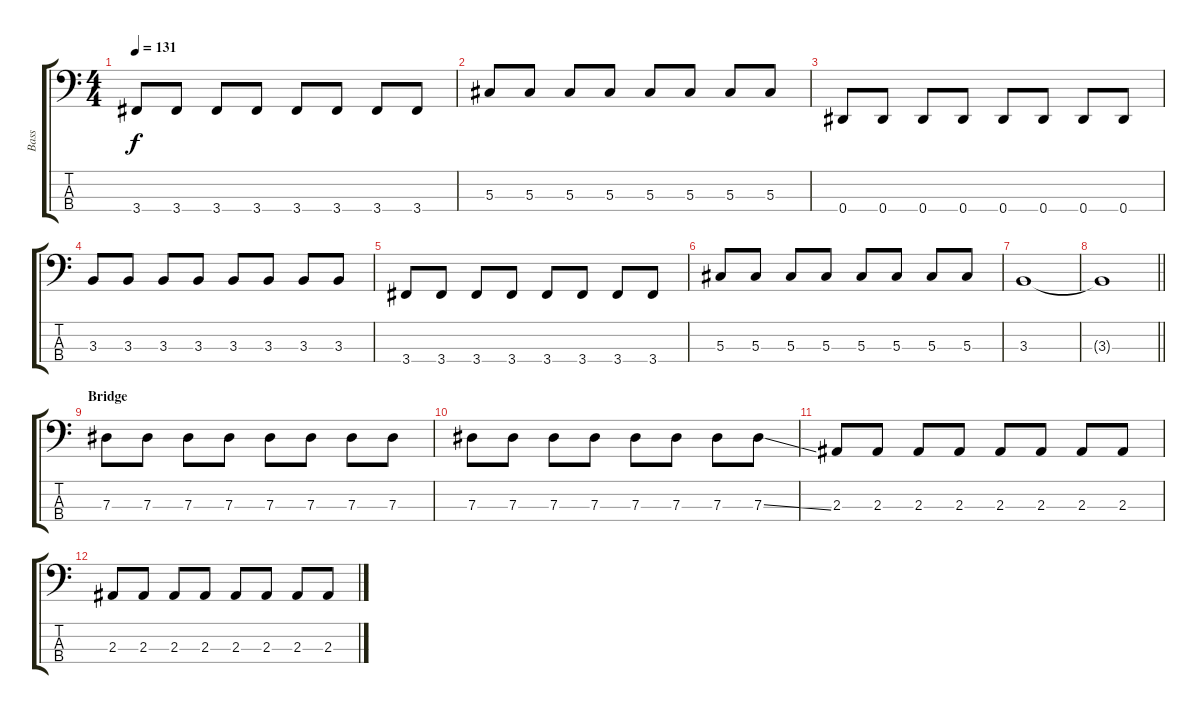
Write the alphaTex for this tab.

\track ("Bass" "Bass") {instrument electricbassfinger}
\staff {score tabs}
\tuning (Gb2 Db2 Ab1 Eb1) {hide}
\ts (4 4)
\tempo 131
\clef f4
\ks c
3.4.8{dy f} 3.4.8 3.4.8 3.4.8 3.4.8 3.4.8 3.4.8 3.4.8 |
5.3.8 5.3.8 5.3.8 5.3.8 5.3.8 5.3.8 5.3.8 5.3.8 |
0.4.8 0.4.8 0.4.8 0.4.8 0.4.8 0.4.8 0.4.8 0.4.8 |
3.3.8 3.3.8 3.3.8 3.3.8 3.3.8 3.3.8 3.3.8 3.3.8 |
3.4.8 3.4.8 3.4.8 3.4.8 3.4.8 3.4.8 3.4.8 3.4.8 |
5.3.8 5.3.8 5.3.8 5.3.8 5.3.8 5.3.8 5.3.8 5.3.8 |
3.3.1 |
\barLineRight lightlight
3.3{t}.1 |
\section ("" "Bridge")
7.3.8 7.3.8 7.3.8 7.3.8 7.3.8 7.3.8 7.3.8 7.3.8 |
7.3.8 7.3.8 7.3.8 7.3.8 7.3.8 7.3.8 7.3.8 7.3{ss}.8 |
2.3.8 2.3.8 2.3.8 2.3.8 2.3.8 2.3.8 2.3.8 2.3.8 |
2.3.8 2.3.8 2.3.8 2.3.8 2.3.8 2.3.8 2.3.8 2.3.8
